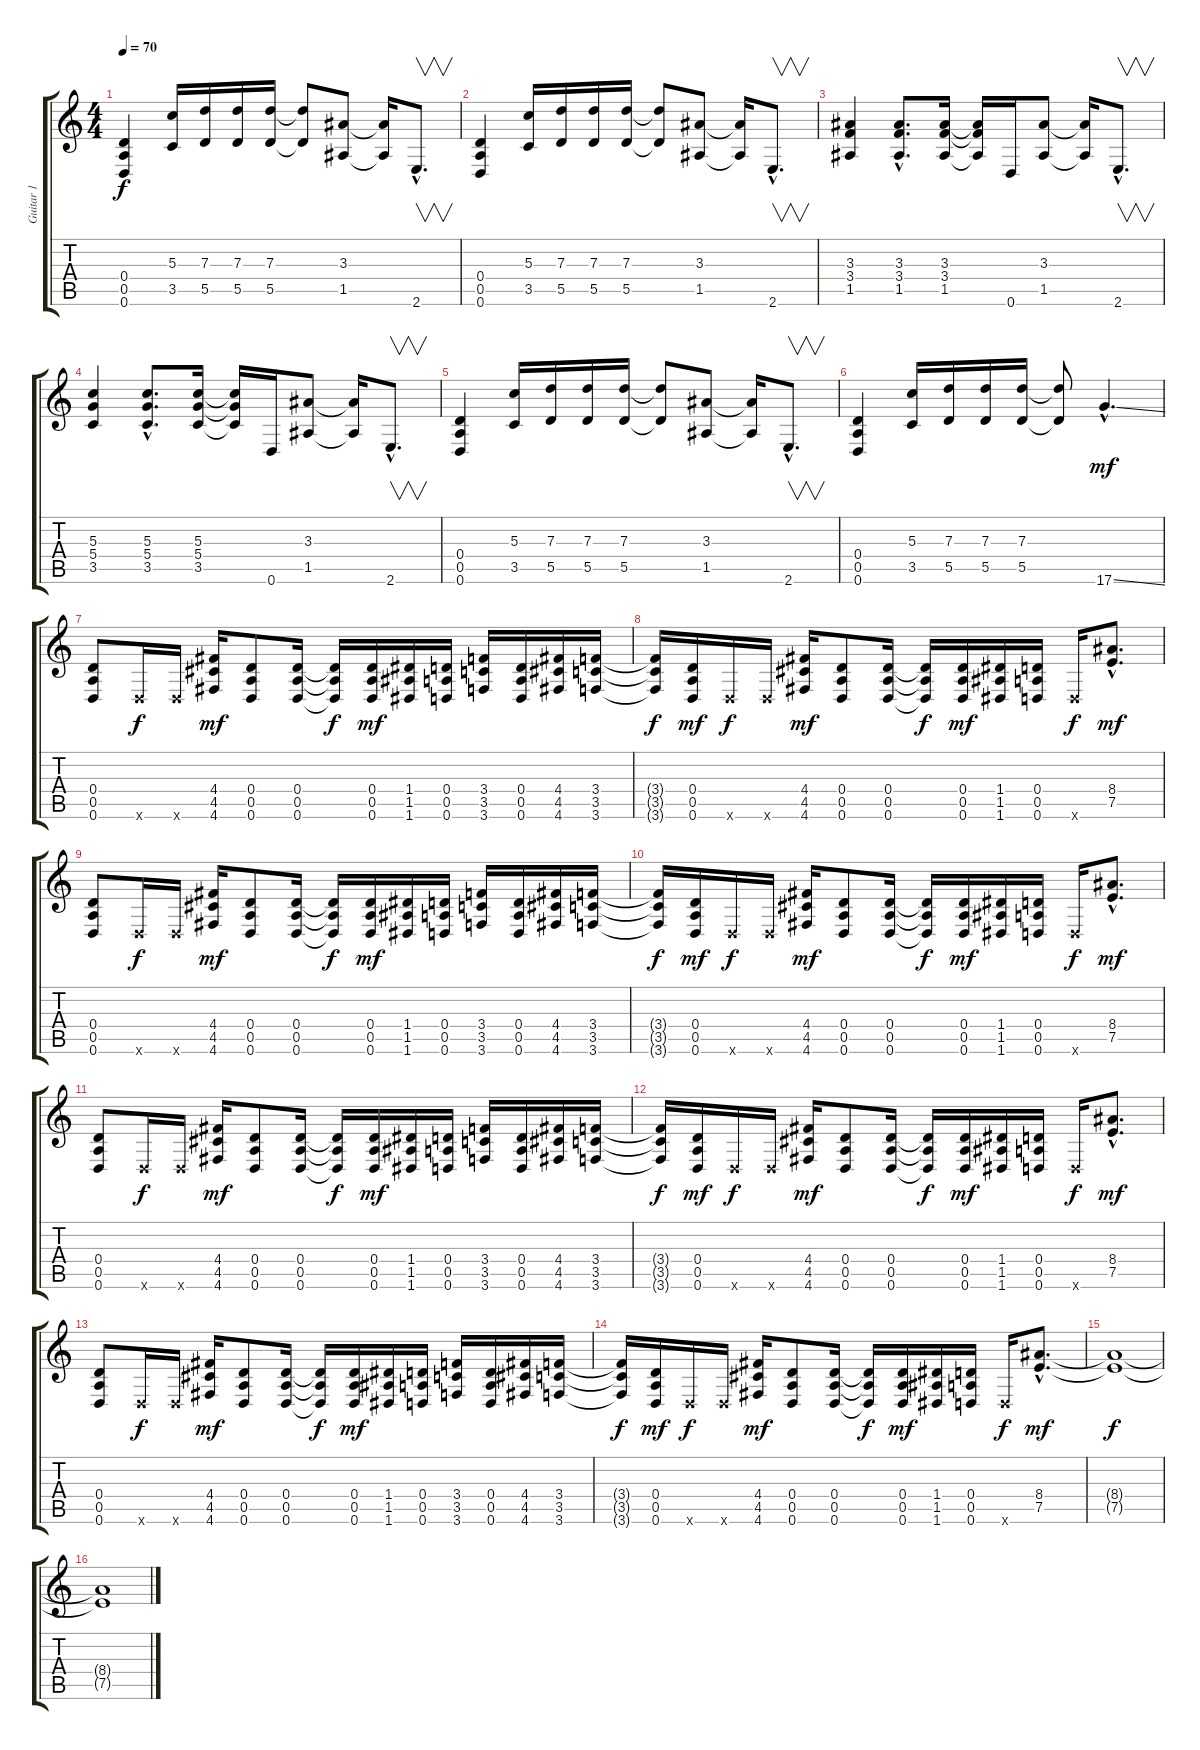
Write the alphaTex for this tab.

\track ("Guitar 1" "Guitar 1") {instrument distortionguitar}
\staff {score tabs}
\tuning (E4 B3 G3 D3 A2 D2) {hide}
\ts (4 4)
\tempo 70
\clef g2
\ks c
(0.4 0.5 0.6).4{dy f} (5.3 3.5).16 (7.3 5.5).16 (7.3 5.5).16 (7.3 5.5).16 (7.3{t} 5.5{t}).8 (3.3 1.5).8 (3.3{t} 1.5{t}).16 2.6{hac}.8{v d} |
(0.4 0.5 0.6).4 (5.3 3.5).16 (7.3 5.5).16 (7.3 5.5).16 (7.3 5.5).16 (7.3{t} 5.5{t}).8 (3.3 1.5).8 (3.3{t} 1.5{t}).16 2.6{hac}.8{v d} |
(3.3 3.4 1.5).4 (3.3{hac} 3.4{hac} 1.5{hac}).8{d} (3.3 3.4 1.5).16 (3.3{t} 3.4{t} 1.5{t}).16 0.6.16 (3.3 1.5).8 (3.3{t} 1.5{t}).16 2.6{hac}.8{v d} |
(5.3 5.4 3.5).4 (5.3{hac} 5.4{hac} 3.5{hac}).8{d} (5.3 5.4 3.5).16 (5.3{t} 5.4{t} 3.5{t}).16 0.6.16 (3.3 1.5).8 (3.3{t} 1.5{t}).16 2.6{hac}.8{v d} |
(0.4 0.5 0.6).4 (5.3 3.5).16 (7.3 5.5).16 (7.3 5.5).16 (7.3 5.5).16 (7.3{t} 5.5{t}).8 (3.3 1.5).8 (3.3{t} 1.5{t}).16 2.6{hac}.8{v d} |
(0.4 0.5 0.6).4 (5.3 3.5).16 (7.3 5.5).16 (7.3 5.5).16 (7.3 5.5).16 (7.3{t} 5.5{t}).8 17.6{ss hac}.4{d dy mf} |
(0.4 0.5 0.6).8 0.6{x}.16{dy f} 0.6{x}.16 (4.4 4.5 4.6).16{dy mf} (0.4 0.5 0.6).8 (0.4 0.5 0.6).16 (0.4{t} 0.5{t} 0.6{t}).16{dy f} (0.4 0.5 0.6).16{dy mf} (1.4 1.5 1.6).16 (0.4 0.5 0.6).16 (3.4 3.5 3.6).16 (0.4 0.5 0.6).16 (4.4 4.5 4.6).16 (3.4 3.5 3.6).16 |
(3.4{t} 3.5{t} 3.6{t}).16{dy f} (0.4 0.5 0.6).16{dy mf} 0.6{x}.16{dy f} 0.6{x}.16 (4.4 4.5 4.6).16{dy mf} (0.4 0.5 0.6).8 (0.4 0.5 0.6).16 (0.4{t} 0.5{t} 0.6{t}).16{dy f} (0.4 0.5 0.6).16{dy mf} (1.4 1.5 1.6).16 (0.4 0.5 0.6).16 0.6{x}.16{dy f} (8.4{hac} 7.5{hac}).8{d dy mf} |
(0.4 0.5 0.6).8 0.6{x}.16{dy f} 0.6{x}.16 (4.4 4.5 4.6).16{dy mf} (0.4 0.5 0.6).8 (0.4 0.5 0.6).16 (0.4{t} 0.5{t} 0.6{t}).16{dy f} (0.4 0.5 0.6).16{dy mf} (1.4 1.5 1.6).16 (0.4 0.5 0.6).16 (3.4 3.5 3.6).16 (0.4 0.5 0.6).16 (4.4 4.5 4.6).16 (3.4 3.5 3.6).16 |
(3.4{t} 3.5{t} 3.6{t}).16{dy f} (0.4 0.5 0.6).16{dy mf} 0.6{x}.16{dy f} 0.6{x}.16 (4.4 4.5 4.6).16{dy mf} (0.4 0.5 0.6).8 (0.4 0.5 0.6).16 (0.4{t} 0.5{t} 0.6{t}).16{dy f} (0.4 0.5 0.6).16{dy mf} (1.4 1.5 1.6).16 (0.4 0.5 0.6).16 0.6{x}.16{dy f} (8.4{hac} 7.5{hac}).8{d dy mf} |
(0.4 0.5 0.6).8 0.6{x}.16{dy f} 0.6{x}.16 (4.4 4.5 4.6).16{dy mf} (0.4 0.5 0.6).8 (0.4 0.5 0.6).16 (0.4{t} 0.5{t} 0.6{t}).16{dy f} (0.4 0.5 0.6).16{dy mf} (1.4 1.5 1.6).16 (0.4 0.5 0.6).16 (3.4 3.5 3.6).16 (0.4 0.5 0.6).16 (4.4 4.5 4.6).16 (3.4 3.5 3.6).16 |
(3.4{t} 3.5{t} 3.6{t}).16{dy f} (0.4 0.5 0.6).16{dy mf} 0.6{x}.16{dy f} 0.6{x}.16 (4.4 4.5 4.6).16{dy mf} (0.4 0.5 0.6).8 (0.4 0.5 0.6).16 (0.4{t} 0.5{t} 0.6{t}).16{dy f} (0.4 0.5 0.6).16{dy mf} (1.4 1.5 1.6).16 (0.4 0.5 0.6).16 0.6{x}.16{dy f} (8.4{hac} 7.5{hac}).8{d dy mf} |
(0.4 0.5 0.6).8 0.6{x}.16{dy f} 0.6{x}.16 (4.4 4.5 4.6).16{dy mf} (0.4 0.5 0.6).8 (0.4 0.5 0.6).16 (0.4{t} 0.5{t} 0.6{t}).16{dy f} (0.4 0.5 0.6).16{dy mf} (1.4 1.5 1.6).16 (0.4 0.5 0.6).16 (3.4 3.5 3.6).16 (0.4 0.5 0.6).16 (4.4 4.5 4.6).16 (3.4 3.5 3.6).16 |
(3.4{t} 3.5{t} 3.6{t}).16{dy f} (0.4 0.5 0.6).16{dy mf} 0.6{x}.16{dy f} 0.6{x}.16 (4.4 4.5 4.6).16{dy mf} (0.4 0.5 0.6).8 (0.4 0.5 0.6).16 (0.4{t} 0.5{t} 0.6{t}).16{dy f} (0.4 0.5 0.6).16{dy mf} (1.4 1.5 1.6).16 (0.4 0.5 0.6).16 0.6{x}.16{dy f} (8.4{hac} 7.5{hac}).8{d dy mf} |
(8.4{t} 7.5{t}).1{dy f volume 15} |
(8.4{t} 7.5{t}).1{volume 12}
